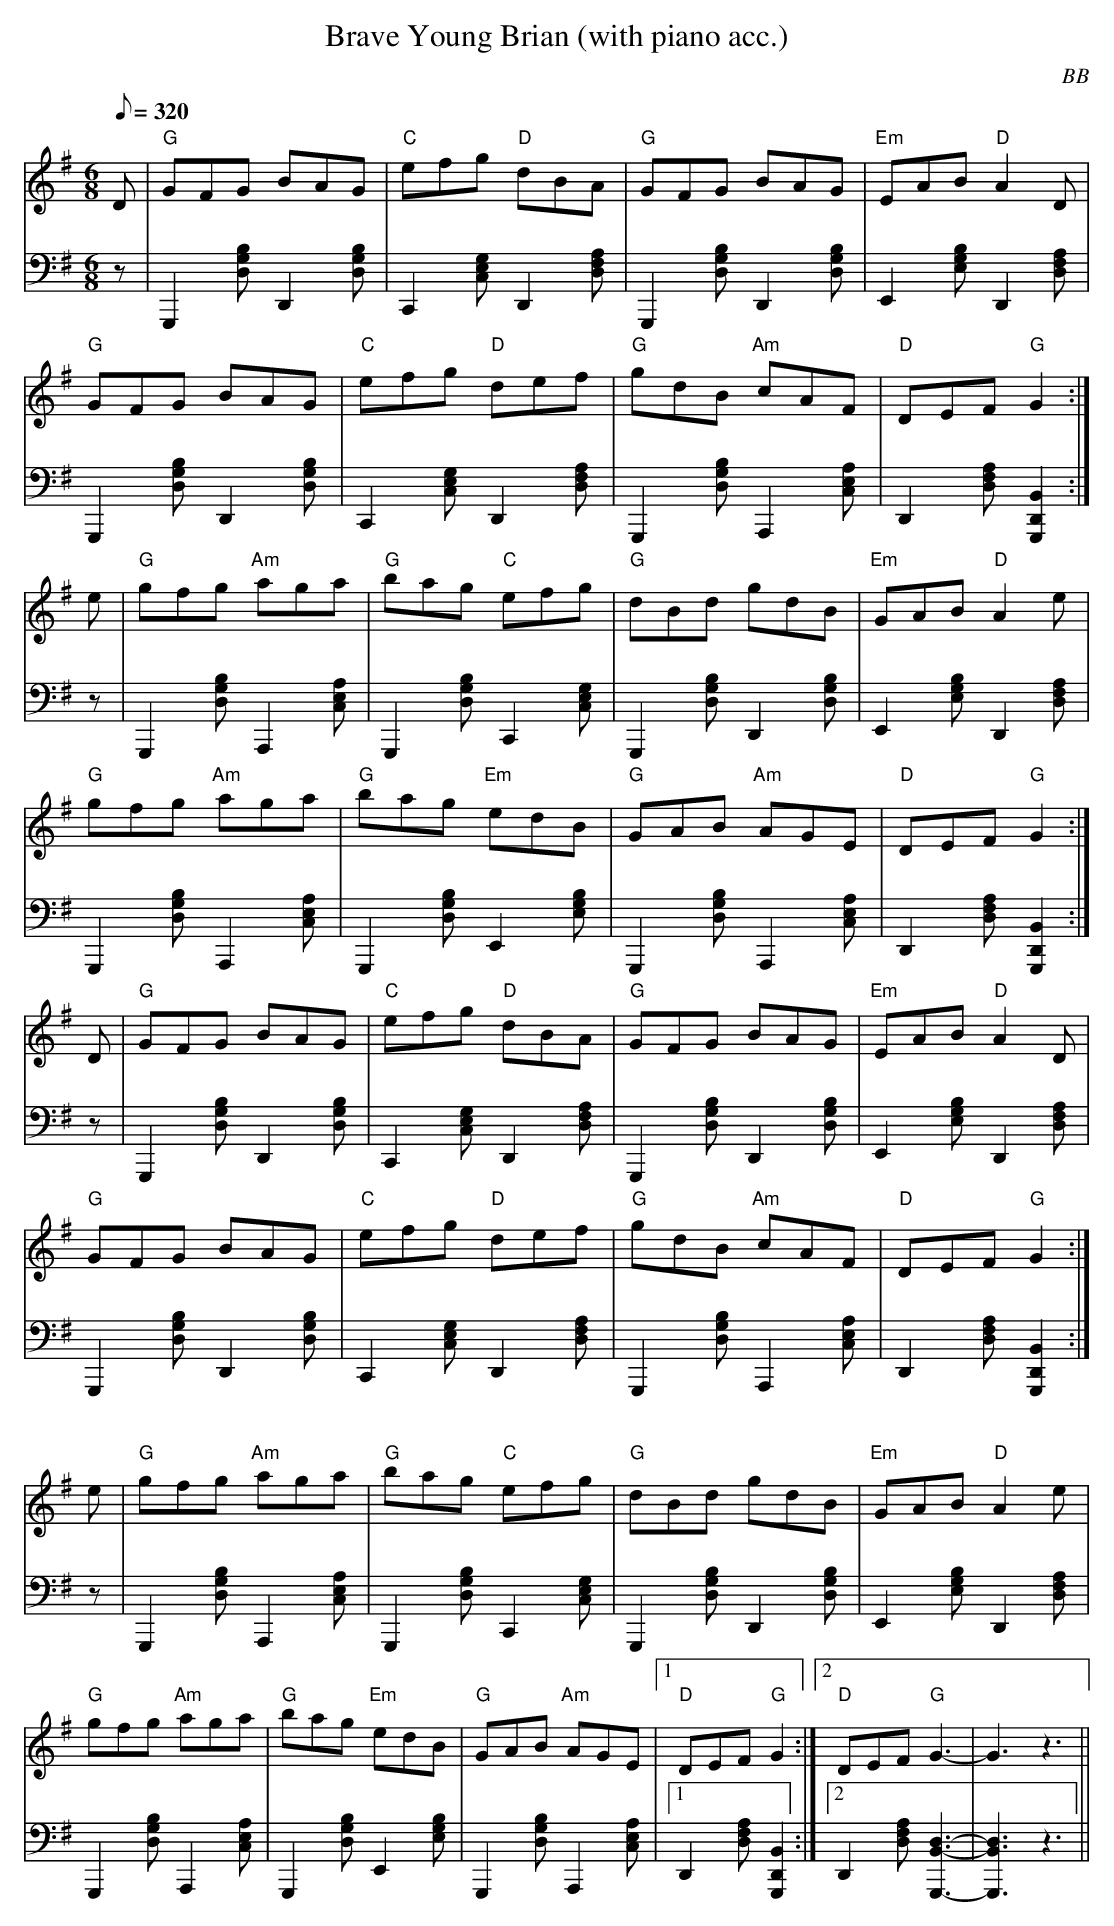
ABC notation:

X:1
T: Brave Young Brian (with piano acc.)
had already been used for a tune in the Roche collection.
C: BB
Q: 1/8=320
M: 6/8
L: 1/8
V: 1 program 1 110 %fiddle
V: 2 program 1 01 volume=70 clef=bass m=D
K: G
[V:1] D | "G"GFG BAG | "C"efg "D"dBA | "G"GFG BAG | "Em"EAB "D"A2 D |
[V:2] z |G,,2[GBD]D,2 [GBD]|C,2[EGC]D,2[AFD]|G,,2[GBD]D,2 [GBD]|E,2[EGB]D,2[AFD]|
[V:1] "G"GFG BAG | "C"efg "D"def | "G"gdB "Am"cAF | "D"DEF "G"G2 :|
[V:2] G,,2[GBD]D,2 [GBD]|C,2[EGC]D,2[AFD]|G,,2[GBD]A,,2[ACE]|D,2[AFD][G,,2D,2B,2] :|
[V:1] e | "G"gfg "Am"aga | "G"bag "C"efg | "G"dBd gdB | "Em"GAB "D"A2 e |
[V:2] z |G,,2[GBD]A,,2[ACE]|G,,2[GBD]C,2[EGC]|G,,2[GBD]D,2[GBD]|E,2[EGB]D,2[AFD]|
[V:1] "G"gfg "Am"aga | "G"bag "Em"edB | "G"GAB "Am"AGE |"D"DEF "G"G2 :|
[V:2] G,,2[GBD]A,,2[ACE]|G,,2[GBD]E,2[EGB]|G,,2[GBD]A,,2[ACE]|D,2[AFD][G,,2D,2B,2] :|
[V:1] D | "G"GFG BAG | "C"efg "D"dBA | "G"GFG BAG | "Em"EAB "D"A2 D |
[V:2] z |G,,2[GBD]D,2 [GBD]|C,2[EGC]D,2[AFD]|G,,2[GBD]D,2 [GBD]|E,2[EGB]D,2[AFD]|
[V:1] "G"GFG BAG | "C"efg "D"def | "G"gdB "Am"cAF | "D"DEF "G"G2 :|
[V:2] G,,2[GBD]D,2 [GBD]|C,2[EGC]D,2[AFD]|G,,2[GBD]A,,2[ACE]|D,2[AFD][G,,2D,2B,2]:|
[V:1] e | "G"gfg "Am"aga | "G"bag "C"efg | "G"dBd gdB | "Em"GAB "D"A2 e |
[V:2] z |G,,2[GBD]A,,2[ACE]|G,,2[GBD]C,2[EGC]|G,,2[GBD]D,2[GBD]|E,2[EGB]D,2[AFD]|
[V:1] "G"gfg "Am"aga | "G"bag "Em"edB | "G"GAB "Am"AGE |1 "D"DEF "G"G2 :|2\
"D"DEF "G"G3-|G3 z3||
[V:2] G,,2[GBD]A,,2[ACE]|G,,2[GBD]E,2[EGB]|G,,2[GBD]A,,2[ACE]|1 D,2[AFD][G,,2D,2B,2]:|2\
D,2[AFD][G,,3-D3-B,3-]|[G,,3D3B,3] z3||
